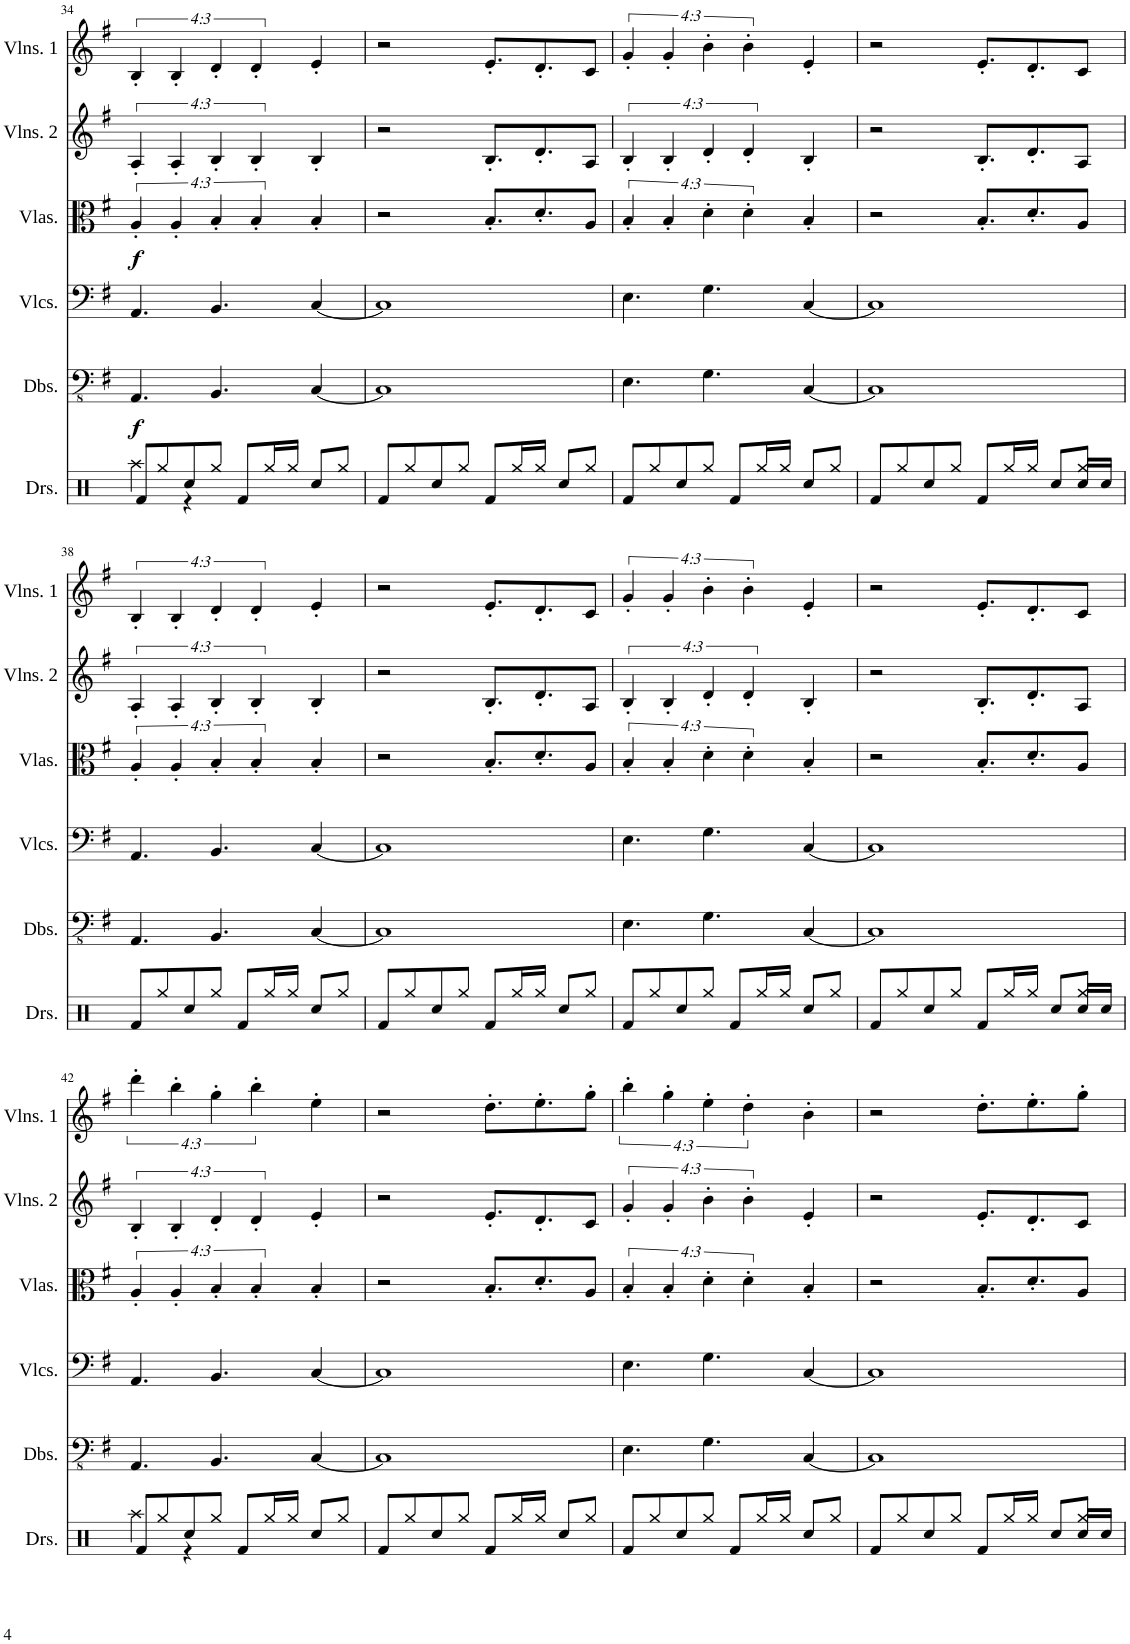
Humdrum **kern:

**kern	**kern	**dynam	**kern	**kern	**dynam	**kern	**kern
*part6	*part5	*part5	*part4	*part3	*part3	*part2	*part1
*staff6	*staff5	*staff5	*staff4	*staff3	*staff3	*staff2	*staff1
*I"Drumset	*I"Double Basses	*	*I"Violoncellos	*I"Violas	*	*I"Violins 2	*I"Violins 1
*I'Drs.	*I'Dbs.	*	*I'Vlcs.	*I'Vlas.	*	*I'Vlns. 2	*I'Vlns. 1
!!LO:PB:g=z
*clefX	*clefFv4	*	*clefF4	*clefC3	*	*clefG2	*clefG2
*k[]	*k[f#]	*	*k[f#]	*k[f#]	*	*k[f#]	*k[f#]
*M4/4	*M4/4	*	*M4/4	*M4/4	*	*M4/4	*M4/4
=34	=34	=34	=34	=34	=34	=34	=34
*^	*	*	*	*	*	*	*
!	!	!	!LO:DY:b	!	!	!LO:DY:b	!	!
8Rf/L	4Raa\	4.AAA/	f	4.AA/	16%3A'/	f	16%3A'/	16%3B'/
8Rgg/	.	.	.	.	.	.	.	.
.	.	.	.	.	16%3A'/	.	16%3A'/	16%3B'/
8Rcc/	4r	.	.	.	.	.	.	.
8Rgg/J	.	4.BBB/	.	4.BB/	16%3B'/	.	16%3B'/	16%3d'/
8Rf/L	2ryy	.	.	.	.	.	.	.
.	.	.	.	.	16%3B'/	.	16%3B'/	16%3d'/
16Rgg/L	.	.	.	.	.	.	.	.
16Rgg/JJ	.	.	.	.	.	.	.	.
8Rcc/L	.	[4CC/	.	[4C/	4B'/	.	4B'/	4e'/
8Rgg/J	.	.	.	.	.	.	.	.
*v	*v	*	*	*	*	*	*	*
=35	=35	=35	=35	=35	=35	=35	=35
8Rf/L	1CC]	.	1C]	2r	.	2r	2r
8Rgg/	.	.	.	.	.	.	.
8Rcc/	.	.	.	.	.	.	.
8Rgg/J	.	.	.	.	.	.	.
8Rf/L	.	.	.	8.B'/L	.	8.B'/L	8.e'/L
16Rgg/L	.	.	.	.	.	.	.
16Rgg/JJ	.	.	.	8.d'/	.	8.d'/	8.d'/
8Rcc/L	.	.	.	.	.	.	.
8Rgg/J	.	.	.	8A/J	.	8A/J	8c/J
=36	=36	=36	=36	=36	=36	=36	=36
8Rf/L	4.EE\	.	4.E\	16%3B'/	.	16%3B'/	16%3g'/
8Rgg/	.	.	.	.	.	.	.
.	.	.	.	16%3B'/	.	16%3B'/	16%3g'/
8Rcc/	.	.	.	.	.	.	.
8Rgg/J	4.GG\	.	4.G\	16%3d'\	.	16%3d'/	16%3b'\
8Rf/L	.	.	.	.	.	.	.
.	.	.	.	16%3d'\	.	16%3d'/	16%3b'\
16Rgg/L	.	.	.	.	.	.	.
16Rgg/JJ	.	.	.	.	.	.	.
8Rcc/L	[4CC/	.	[4C/	4B'/	.	4B'/	4e'/
8Rgg/J	.	.	.	.	.	.	.
=37	=37	=37	=37	=37	=37	=37	=37
*^	*	*	*	*	*	*	*
8Rf/L	2..ryy	1CC]	.	1C]	2r	.	2r	2r
8Rgg/	.	.	.	.	.	.	.	.
8Rcc/	.	.	.	.	.	.	.	.
8Rgg/J	.	.	.	.	.	.	.	.
8Rf/L	.	.	.	.	8.B'/L	.	8.B'/L	8.e'/L
16Rgg/L	.	.	.	.	.	.	.	.
16Rgg/JJ	.	.	.	.	8.d'/	.	8.d'/	8.d'/
8Rcc/L	.	.	.	.	.	.	.	.
8Rgg/J	16Rcc/LL	.	.	.	8A/J	.	8A/J	8c/J
.	16Rcc/JJ	.	.	.	.	.	.	.
*v	*v	*	*	*	*	*	*	*
!!LO:LB:g=z
=38	=38	=38	=38	=38	=38	=38	=38
8Rf/L	4.AAA/	.	4.AA/	16%3A'/	.	16%3A'/	16%3B'/
8Rgg/	.	.	.	.	.	.	.
.	.	.	.	16%3A'/	.	16%3A'/	16%3B'/
8Rcc/	.	.	.	.	.	.	.
8Rgg/J	4.BBB/	.	4.BB/	16%3B'/	.	16%3B'/	16%3d'/
8Rf/L	.	.	.	.	.	.	.
.	.	.	.	16%3B'/	.	16%3B'/	16%3d'/
16Rgg/L	.	.	.	.	.	.	.
16Rgg/JJ	.	.	.	.	.	.	.
8Rcc/L	[4CC/	.	[4C/	4B'/	.	4B'/	4e'/
8Rgg/J	.	.	.	.	.	.	.
=39	=39	=39	=39	=39	=39	=39	=39
8Rf/L	1CC]	.	1C]	2r	.	2r	2r
8Rgg/	.	.	.	.	.	.	.
8Rcc/	.	.	.	.	.	.	.
8Rgg/J	.	.	.	.	.	.	.
8Rf/L	.	.	.	8.B'/L	.	8.B'/L	8.e'/L
16Rgg/L	.	.	.	.	.	.	.
16Rgg/JJ	.	.	.	8.d'/	.	8.d'/	8.d'/
8Rcc/L	.	.	.	.	.	.	.
8Rgg/J	.	.	.	8A/J	.	8A/J	8c/J
=40	=40	=40	=40	=40	=40	=40	=40
8Rf/L	4.EE\	.	4.E\	16%3B'/	.	16%3B'/	16%3g'/
8Rgg/	.	.	.	.	.	.	.
.	.	.	.	16%3B'/	.	16%3B'/	16%3g'/
8Rcc/	.	.	.	.	.	.	.
8Rgg/J	4.GG\	.	4.G\	16%3d'\	.	16%3d'/	16%3b'\
8Rf/L	.	.	.	.	.	.	.
.	.	.	.	16%3d'\	.	16%3d'/	16%3b'\
16Rgg/L	.	.	.	.	.	.	.
16Rgg/JJ	.	.	.	.	.	.	.
8Rcc/L	[4CC/	.	[4C/	4B'/	.	4B'/	4e'/
8Rgg/J	.	.	.	.	.	.	.
=41	=41	=41	=41	=41	=41	=41	=41
*^	*	*	*	*	*	*	*
8Rf/L	2..ryy	1CC]	.	1C]	2r	.	2r	2r
8Rgg/	.	.	.	.	.	.	.	.
8Rcc/	.	.	.	.	.	.	.	.
8Rgg/J	.	.	.	.	.	.	.	.
8Rf/L	.	.	.	.	8.B'/L	.	8.B'/L	8.e'/L
16Rgg/L	.	.	.	.	.	.	.	.
16Rgg/JJ	.	.	.	.	8.d'/	.	8.d'/	8.d'/
8Rcc/L	.	.	.	.	.	.	.	.
8Rgg/J	16Rcc/LL	.	.	.	8A/J	.	8A/J	8c/J
.	16Rcc/JJ	.	.	.	.	.	.	.
!!LO:LB:g=z
=42	=42	=42	=42	=42	=42	=42	=42	=42
8Rf/L	4Raa\	4.AAA/	.	4.AA/	16%3A'/	.	16%3B'/	16%3ddd'\
8Rgg/	.	.	.	.	.	.	.	.
.	.	.	.	.	16%3A'/	.	16%3B'/	16%3bb'\
8Rcc/	4r	.	.	.	.	.	.	.
8Rgg/J	.	4.BBB/	.	4.BB/	16%3B'/	.	16%3d'/	16%3gg'\
8Rf/L	2ryy	.	.	.	.	.	.	.
.	.	.	.	.	16%3B'/	.	16%3d'/	16%3bb'\
16Rgg/L	.	.	.	.	.	.	.	.
16Rgg/JJ	.	.	.	.	.	.	.	.
8Rcc/L	.	[4CC/	.	[4C/	4B'/	.	4e'/	4ee'\
8Rgg/J	.	.	.	.	.	.	.	.
*v	*v	*	*	*	*	*	*	*
=43	=43	=43	=43	=43	=43	=43	=43
8Rf/L	1CC]	.	1C]	2r	.	2r	2r
8Rgg/	.	.	.	.	.	.	.
8Rcc/	.	.	.	.	.	.	.
8Rgg/J	.	.	.	.	.	.	.
8Rf/L	.	.	.	8.B'/L	.	8.e'/L	8.dd'\L
16Rgg/L	.	.	.	.	.	.	.
16Rgg/JJ	.	.	.	8.d'/	.	8.d'/	8.ee'\
8Rcc/L	.	.	.	.	.	.	.
8Rgg/J	.	.	.	8A/J	.	8c/J	8gg'\J
=44	=44	=44	=44	=44	=44	=44	=44
8Rf/L	4.EE\	.	4.E\	16%3B'/	.	16%3g'/	16%3bb'\
8Rgg/	.	.	.	.	.	.	.
.	.	.	.	16%3B'/	.	16%3g'/	16%3gg'\
8Rcc/	.	.	.	.	.	.	.
8Rgg/J	4.GG\	.	4.G\	16%3d'\	.	16%3b'\	16%3ee'\
8Rf/L	.	.	.	.	.	.	.
.	.	.	.	16%3d'\	.	16%3b'\	16%3dd'\
16Rgg/L	.	.	.	.	.	.	.
16Rgg/JJ	.	.	.	.	.	.	.
8Rcc/L	[4CC/	.	[4C/	4B'/	.	4e'/	4b'\
8Rgg/J	.	.	.	.	.	.	.
=45	=45	=45	=45	=45	=45	=45	=45
*^	*	*	*	*	*	*	*
8Rf/L	2..ryy	1CC]	.	1C]	2r	.	2r	2r
8Rgg/	.	.	.	.	.	.	.	.
8Rcc/	.	.	.	.	.	.	.	.
8Rgg/J	.	.	.	.	.	.	.	.
8Rf/L	.	.	.	.	8.B'/L	.	8.e'/L	8.dd'\L
16Rgg/L	.	.	.	.	.	.	.	.
16Rgg/JJ	.	.	.	.	8.d'/	.	8.d'/	8.ee'\
8Rcc/L	.	.	.	.	.	.	.	.
8Rgg/J	16Rcc/LL	.	.	.	8A/J	.	8c/J	8gg'\J
.	16Rcc/JJ	.	.	.	.	.	.	.
*v	*v	*	*	*	*	*	*	*
=	=	=	=	=	=	=	=
*-	*-	*-	*-	*-	*-	*-	*-
